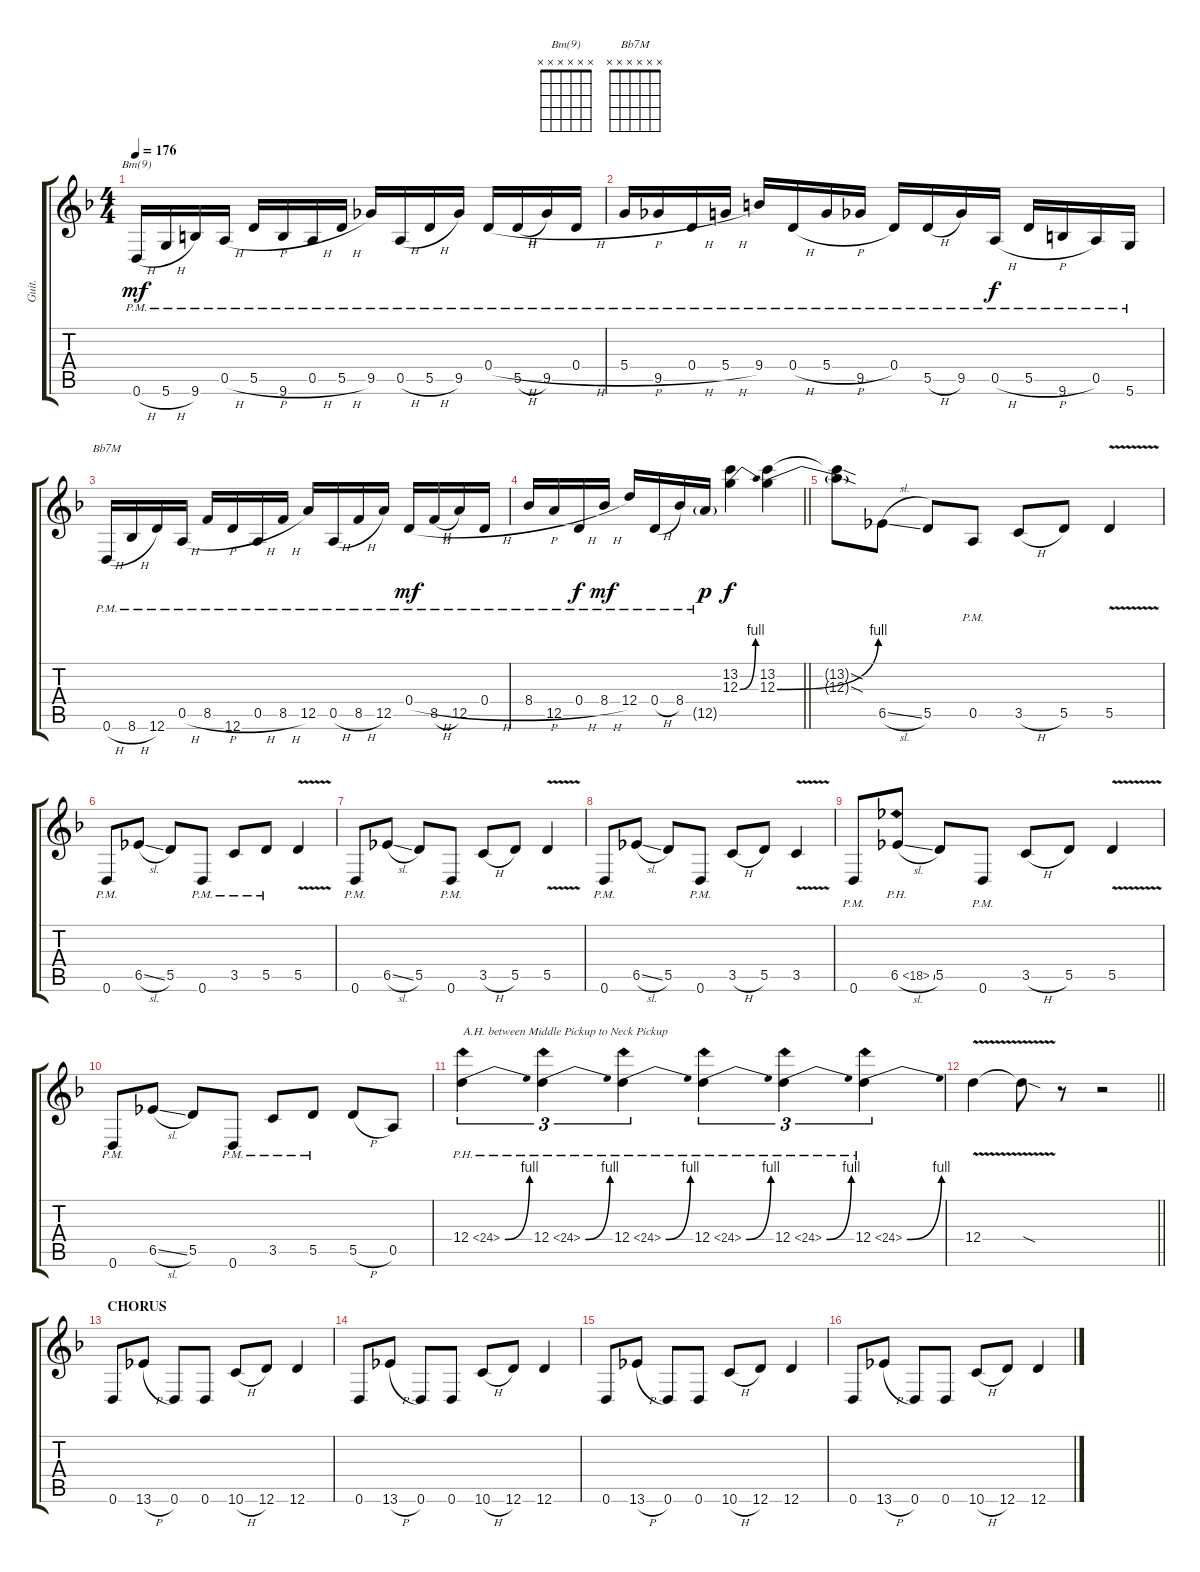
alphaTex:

\track ("Guit." "Guit.") {instrument distortionguitar}
\staff {score tabs}
\tuning (E4 B3 G3 D3 A2 D2) {hide}
\chord ("Bm(9)" x x x x x x)
\chord ("Bb7M" x x x x x x)
\ts (4 4)
\tempo 176
\clef g2
\ks f
0.6{h pm}.16{ch "Bm(9)" dy mf} 5.6{h pm}.16 9.6{pm}.16 0.5{h pm}.16 5.5{h pm}.16 9.6{pm}.16 0.5{h pm}.16 5.5{h pm}.16 9.5{pm}.16 0.5{h pm}.16 5.5{h pm}.16 9.5{pm}.16 0.4{h pm}.16 5.5{h pm}.16 9.5{pm}.16 0.4{h pm}.16 |
5.4{h pm}.16 9.5{pm}.16 0.4{h pm}.16 5.4{h pm}.16 9.4{pm}.16 0.4{h pm}.16 5.4{h pm}.16 9.5{pm}.16 0.4{pm}.16 5.5{h pm}.16 9.5{pm}.16 0.5{h pm}.16{dy f} 5.5{h pm}.16 9.6{pm}.16 0.5{pm}.16 5.6{pm}.16 |
0.6{h pm}.16{ch "Bb7M"} 8.6{h pm}.16 12.6{pm}.16 0.5{h pm}.16 8.5{h pm}.16 12.6{pm}.16 0.5{h pm}.16 8.5{h pm}.16 12.5{pm}.16 0.5{h pm}.16 8.5{h pm}.16 12.5{pm}.16 0.4{h pm}.16{dy mf} 8.5{h pm}.16 12.5{pm}.16 0.4{h pm}.16 |
\barLineRight lightlight
8.4{h pm}.16 12.5{pm}.16 0.4{h pm}.16{dy f} 8.4{h pm}.16{dy mf} 12.4{pm}.16 0.4{h pm}.16 8.4{pm}.16 12.5{g pm}.16{dy p} (13.2 12.3{be (bend 0 0 60 4)}).4{dy f volume 12} (13.2 12.3{be (bend 0 0 60 4)}).4 |
(13.2{sod t} 12.3{sod t}).8 6.5{sl}.8 5.5.8 0.5{pm}.8 3.5{h}.8 5.5.8 5.5{v}.4 |
0.6{pm}.8 6.5{sl}.8 5.5.8 0.6{pm}.8 3.5{pm}.8 5.5{pm}.8 5.5{v}.4 |
0.6{pm}.8 6.5{sl}.8 5.5.8 0.6{pm}.8 3.5{h}.8 5.5.8 5.5{v}.4 |
0.6{pm}.8 6.5{sl}.8 5.5.8 0.6{pm}.8 3.5{h}.8 5.5.8 3.5{v}.4 |
0.6{pm}.8 6.5{ph 12 sl}.8 5.5.8 0.6{pm}.8 3.5{h}.8 5.5.8 5.5{v}.4 |
0.6{pm}.8 6.5{sl}.8 5.5.8 0.6{pm}.8 3.5{pm}.8 5.5{pm}.8 5.5{h}.8 0.5.8 |
12.4{be (bend 0 0 60 4) ph 12}.4{tu (3 2) txt "A.H. between Middle Pickup to Neck Pickup"} 12.4{be (bend 0 0 60 4) ph 12}.4{tu (3 2)} 12.4{be (bend 0 0 60 4) ph 12}.4{tu (3 2)} 12.4{be (bend 0 0 60 4) ph 12}.4{tu (3 2)} 12.4{be (bend 0 0 60 4) ph 12}.4{tu (3 2)} 12.4{be (bend 0 0 60 4) ph 12}.4{tu (3 2)} |
\barLineRight lightlight
12.4{v}.4 12.4{sod t}.8 r.8 r.2 |
\section ("" "CHORUS")
0.6.8 13.6{h}.8 0.6.8 0.6.8 10.6{h}.8 12.6.8 12.6.4 |
0.6.8 13.6{h}.8 0.6.8 0.6.8 10.6{h}.8 12.6.8 12.6.4 |
0.6.8 13.6{h}.8 0.6.8 0.6.8 10.6{h}.8 12.6.8 12.6.4 |
0.6.8 13.6{h}.8 0.6.8 0.6.8 10.6{h}.8 12.6.8 12.6.4
